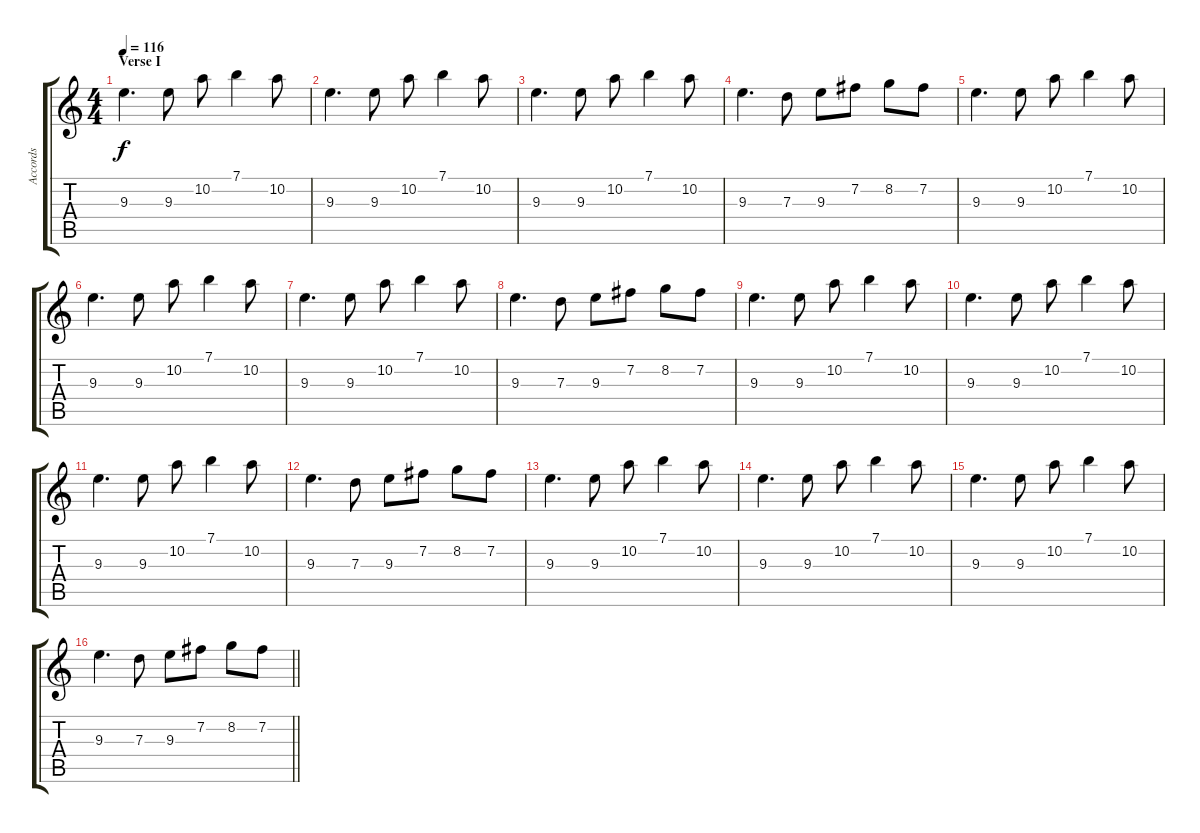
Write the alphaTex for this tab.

\track ("Accords" "Accords") {instrument acousticguitarsteel}
\staff {score tabs}
\tuning (E4 B3 G3 D3 A2 E2) {hide}
\ts (4 4)
\section ("" "Verse I")
\tempo 116
\clef g2
\ks c
9.3.4{d dy f} 9.3.8 10.2.8 7.1.4 10.2.8 |
9.3.4{d} 9.3.8 10.2.8 7.1.4 10.2.8 |
9.3.4{d} 9.3.8 10.2.8 7.1.4 10.2.8 |
9.3.4{d} 7.3.8 9.3.8 7.2.8 8.2.8 7.2.8 |
9.3.4{d} 9.3.8 10.2.8 7.1.4 10.2.8 |
9.3.4{d} 9.3.8 10.2.8 7.1.4 10.2.8 |
9.3.4{d} 9.3.8 10.2.8 7.1.4 10.2.8 |
9.3.4{d} 7.3.8 9.3.8 7.2.8 8.2.8 7.2.8 |
9.3.4{d} 9.3.8 10.2.8 7.1.4 10.2.8 |
9.3.4{d} 9.3.8 10.2.8 7.1.4 10.2.8 |
9.3.4{d} 9.3.8 10.2.8 7.1.4 10.2.8 |
9.3.4{d} 7.3.8 9.3.8 7.2.8 8.2.8 7.2.8 |
9.3.4{d} 9.3.8 10.2.8 7.1.4 10.2.8 |
9.3.4{d} 9.3.8 10.2.8 7.1.4 10.2.8 |
9.3.4{d} 9.3.8 10.2.8 7.1.4 10.2.8 |
\barLineRight lightlight
9.3.4{d} 7.3.8 9.3.8 7.2.8 8.2.8 7.2.8
